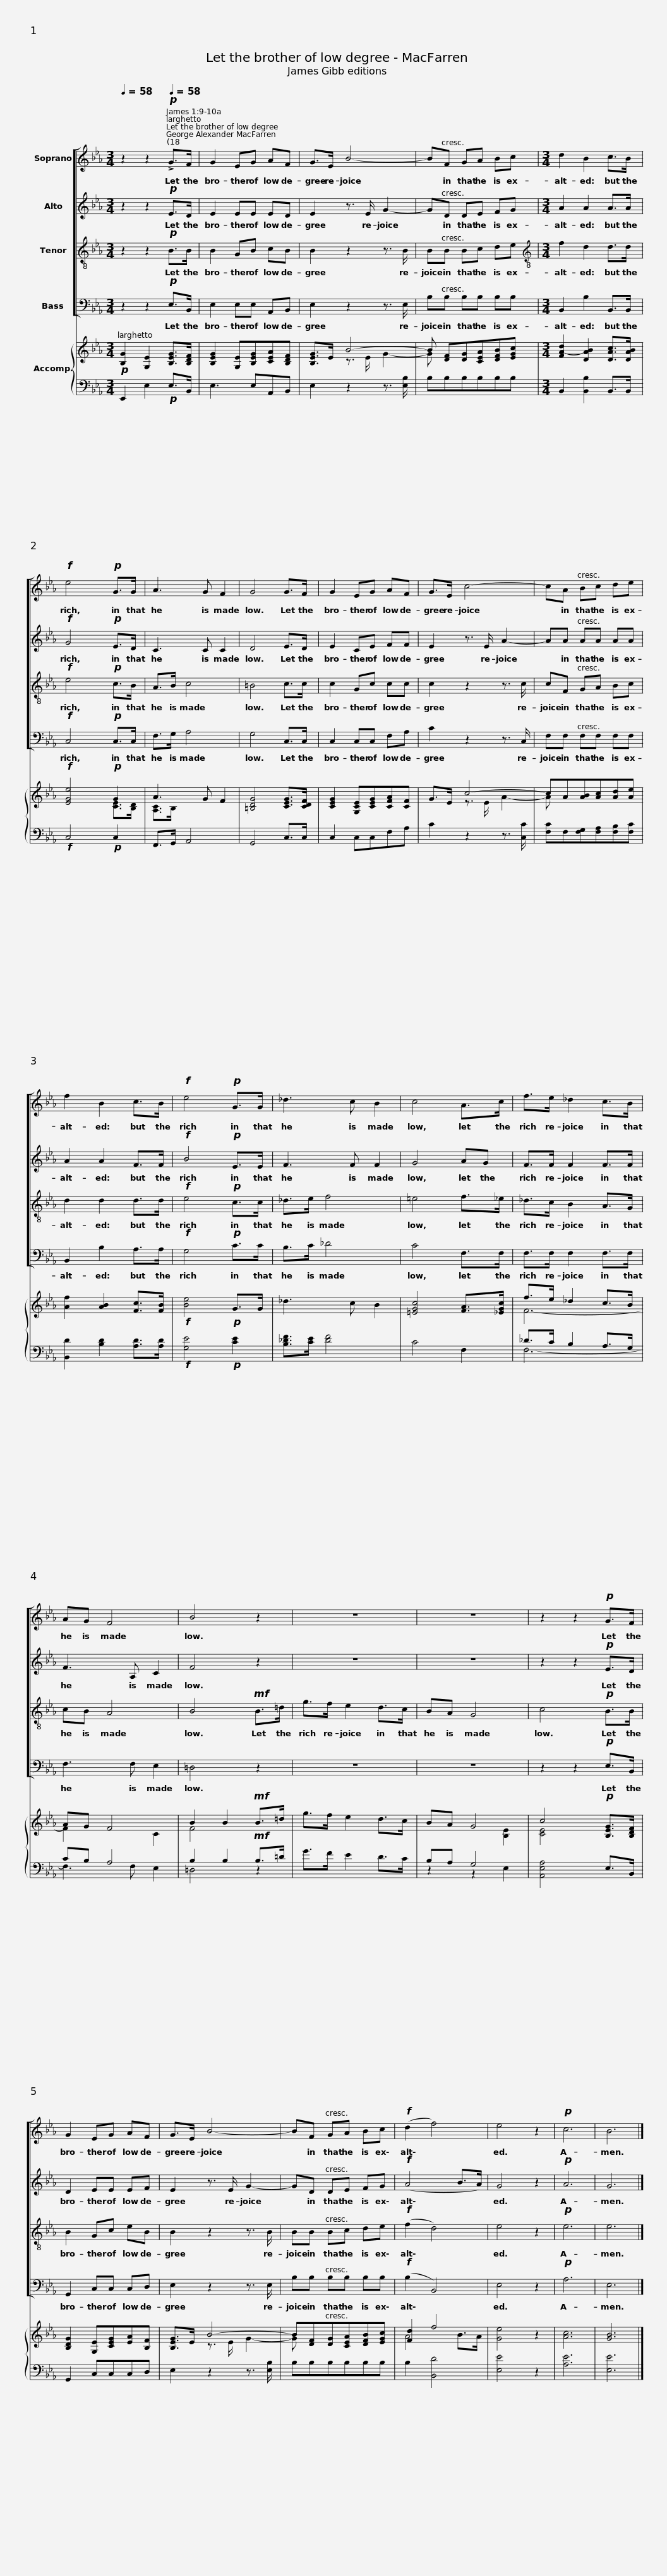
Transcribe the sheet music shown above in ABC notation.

X:1
%%score [ 1 2 3 4 ] { ( 5 6 ) | ( 7 8 ) }
L:1/8
Q:1/4=58
M:3/4
I:linebreak $
K:Eb
V:1 treble
V:2 treble
V:3 treble-8
V:4 bass
V:5 treble
V:6 treble
V:7 bass
V:8 bass
V:1
 z2 z2[Q:1/4=58]!p! !>!G>F | G2 EG AF | G>E B4- | BF GA Bc |$[M:3/4] d2 B2 c>B | %5
!f! e4!p! G>G | A3 G F2 | G4 G>F | G2 EG AF |$ G>E c4- | %10
 cA Bc de | f2 B2 c>B |!f! e4!p! G>G |$ _d3 c B2 | c4 A>c | %15
 f>e _d2 c>B | AG F4 | B4 z2 |$ z6 | z6 | %20
 z2 z2!p! G>F | G2 EG AF |$ G>E B4- | BF GA Bc |!f! (d2 f4) | %25
 e4 z2 |!p! c6 | B6 |] %28
V:2
 z2 z2!p! E>D | E2 EE ED | E2 z3/2 E/ G2- | GD DE FG |$[M:3/4] A2 A2 A>A | %5
!f! G4!p! E>D | C3 C C2 | D4 E>D | E2 CE FF |$ E2 z3/2 E/ A2- | %10
 AA AA AA | A2 A2 F>F |!f! B4!p! E>E |$ F3 F F2 | G4 AG | %15
 F>F F2 F>F | F3 A, C2 | F4 z2 |$ z6 | z6 | %20
 z2 z2!p! E>D | D2 EE EF |$ E2 z3/2 E/ G2- | GD DE FG |!f! (A4 B>A) | %25
 G4 z2 |!p! A6 | G6 |] %28
V:3
 z2 z2!p! B>B | B2 GB cB | B2 z2 z3/2 B/ | BB Bc de |$[M:3/4][K:treble-8] f2 d2 d>d | %5
!f! e4!p! c>B | A>B c4 | =B4 c>c | c2 Gc cc |$ c2 z2 z3/2 c/ | %10
 cF GA Bc | d2 d2 d>d |!f! e4!p! c>c |$ _d>e f4 | =e4 f>_e | %15
 _d>c B2 A>G | cB A4 | B4!mf! B>=d |$ g>f e2 d>c | BA G4 | %20
 c4!p! B>B | B2 Gc eB |$ B2 z2 z3/2 B/ | BB Bc de |!f! (f2 d4) | %25
 e4 z2 |!p! e6 | e6 |] %28
V:4
 z2 z2!p! E,>B,, | E,2 E,E, A,,B,, | E,2 z2 z3/2 E,/ | B,B, B,B, B,B, |$[M:3/4] B,,2 B,2 B,,>B,, | %5
!f! C,4!p! C,>C, | F,>G, A,4 | G,4 C,>C, | C,2 C,C, F,A, |$ C2 z2 z3/2 C,/ | %10
 F,F, F,F, F,F, | B,,2 B,2 A,>A, |!f! G,4!p! C>C |$ B,>C _D4 | C4 F,>F, | %15
 F,>F, F,2 F,>F, | F,3 F, E,2 | =D,4 z2 |$ z6 | z6 | %20
 z2 z2!p! E,>B,, | G,,2 C,C, C,D, |$ E,2 z2 z3/2 E,/ | B,B, B,B, B,B, |!f! (B,2 B,,4) | %25
 E,4 z2 |!p! A,6 | E,6 |] %28
V:5
!p! [B,G]2 [G,E]2 [B,EG]>[B,DF] | [B,EG]2 [G,E][B,EG][CEA][B,DF] | [B,EG]>E B4- | B [DF][DG][CEA][DFB][EGc] |$[M:3/4] [FAd]2- [DAB]2 [DAc]>[DAB] | %5
!f! [EGe]4!p! G2 | A3 G F2 | [=B,DG]4 [CEG]>[CDF] | [CEG]2 [G,CE][CEG][CFA][CF] |$ G>E c4- | %10
 cA[AB][Ac][Ad][Ae] | [Af]2 [AB]2 [Fc]>[FB] |!f! [Be]4!p! G>G |$ _d3 c B2 | [=EGc]4 [FA]>[_EGc] | %15
 f>e _d2 c>B | AG F4 | B2 B2!mf! B>=d |$ g>f e2 d>c | BA G4 | %20
 c4!p! [B,EG]>[B,DF] | [B,DG]2 [G,E][CEG][EA][B,F] |$ [B,EG]>E B4- | B[DF][DG][CEA][DFB][EGc] | [Fd]2 f4 | %25
 [Ge]4 z2 | [Ac]6 | [GB]6 |] %28
V:6
 x6 | x6 | x2 z3/2 E/ G2- | G x x2 x2 |$[M:3/4] x6 | %5
 x2 x2 [CE]>[B,D] | [A,C]>B, x2 x2 | x6 | x6 |$ x2 z3/2 E/ A2- | %10
 A x x2 x2 | x6 | x6 |$ x6 | x6 | %15
 F6- | F2 x2 C2 | F4 x2 |$ x6 | x2 x2 [B,E]2 | %20
 [CE]4 x2 | x6 |$ x2 z3/2 E/ G2- | G x x2 x2 | A4 B>A | %25
 x6 | x6 | x6 |] %28
V:7
 E,,2 E,2!p! E,>B,, | E,3 E,A,,B,, | E,2 z2 z3/2 [E,B,]/ | B,B,B,B,B,B, |$[M:3/4] B,,2 [B,,B,]2 B,,>B,, | %5
!f! C,4!p! C,2 | F,,>G,, A,,4 | G,,4 C,>C, | C,2 C,C,F,A, |$ C2 z2 z3/2 [C,C]/ | %10
 [F,C]F,[F,G,][F,A,][F,B,][F,C] | [B,,D]2 [B,D]2 [A,D]>[A,D] |!f! [G,E]4!p! [CE]2 |$ [B,_DF]>[CE] [DF]4 | C4 F,2 | %15
 _D>C B,2 A,>G, | CB, A,4 | B,2 B,2!mf! B,>=D |$ G>F E2 D>C | B,A, G,4 | %20
 x4 x3/2 x/ | G,,2 C,C,C,D, |$ E,2 z2 z3/2 [E,B,]/ | B,B,B,B,B,B, | B,2 [B,,D]4 | %25
 [E,E]4 z2 | [A,E]6 | [E,E]6 |] %28
V:8
 x6 | x6 | x6 | x6 |$[M:3/4] x6 | %5
 x6 | x6 | x6 | x6 |$ x6 | %10
 x6 | x6 | x6 |$ x6 | x6 | %15
 F,6- | F,3 F, E,2 | =D,4 z2 |$ x6 | z2 z2 E,2 | %20
 [A,,E,A,]4 E,>B,, | x6 |$ x6 | x6 | x6 | %25
 x6 | x6 | x6 |] %28
